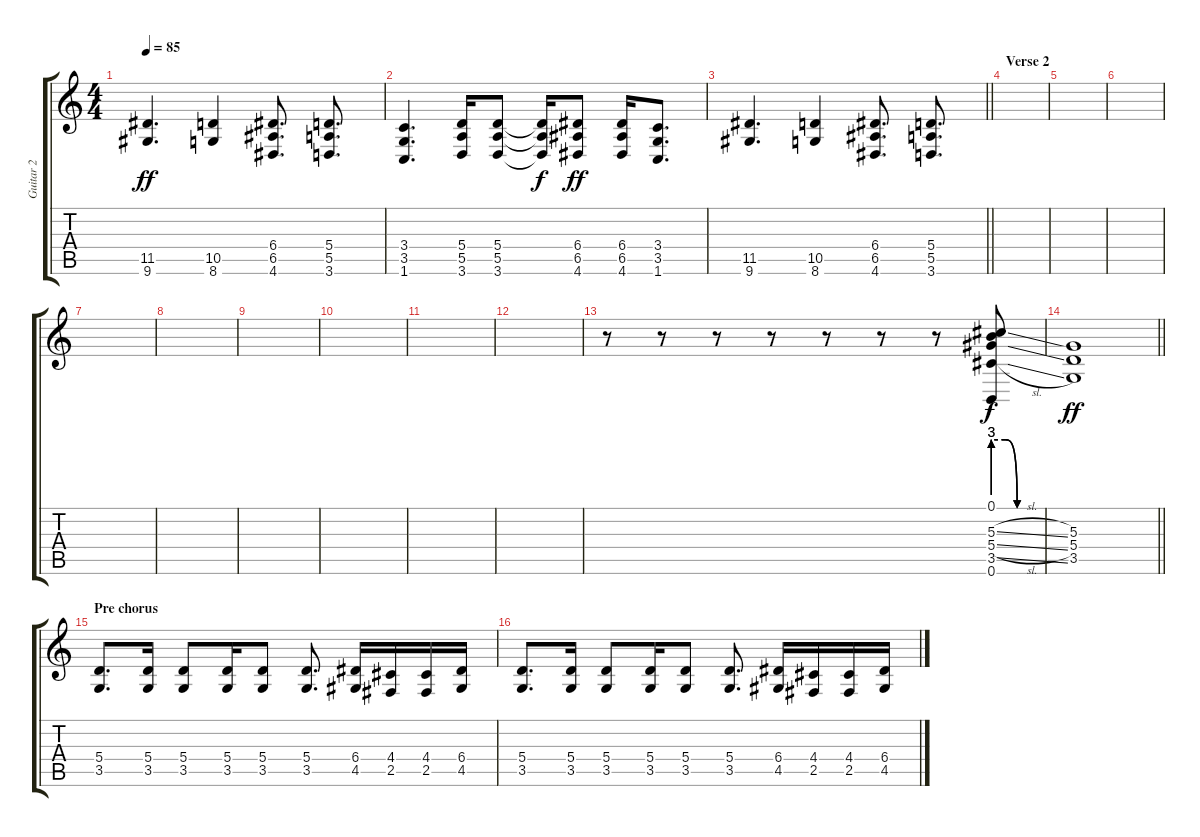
\track ("Guitar 2" "Guitar 2") {instrument overdrivenguitar}
\staff {score tabs}
\tuning (B3 Gb3 D3 A2 E2 B1) {hide}
\ts (4 4)
\tempo 85
\clef g2
\ks c
(11.5 9.6).4{d dy ff} (10.5 8.6).4 (6.4 6.5 4.6).8{d} (5.4 5.5 3.6).8{d} |
(3.4 3.5 1.6).4{d} (5.4 5.5 3.6).16 (5.4 5.5 3.6).8 (5.4{t} 5.5{t} 3.6{t}).16{dy f} (6.4 6.5 4.6).8{dy ff} (6.4 6.5 4.6).16 (3.4 3.5 1.6).8{d} |
\barLineRight lightlight
(11.5 9.6).4{d} (10.5 8.6).4 (6.4 6.5 4.6).8{d} (5.4 5.5 3.6).8{d} |
\section ("" "Verse 2")
|
|
|
|
|
|
|
|
|
r.8 r.8 r.8 r.8 r.8 r.8 r.8 (0.1 5.3{be (custom 0 12 15 12 30 0 60 0) sl} 5.4{be (custom 0 12 15 12 30 0 60 0) sl} 3.5{be (custom 0 12 15 12 30 0 60 0) sl} 0.6).8{dy f} |
\barLineRight lightlight
(5.3 5.4 3.5).1{dy ff} |
\section ("" "Pre chorus")
(5.4 3.5).8{d} (5.4 3.5).16 (5.4 3.5).8 (5.4 3.5).16 (5.4 3.5).8 (5.4 3.5).8{d} (6.4 4.5).16 (4.4 2.5).16 (4.4 2.5).16 (6.4 4.5).16 |
(5.4 3.5).8{d} (5.4 3.5).16 (5.4 3.5).8 (5.4 3.5).16 (5.4 3.5).8 (5.4 3.5).8{d} (6.4 4.5).16 (4.4 2.5).16 (4.4 2.5).16 (6.4 4.5).16
